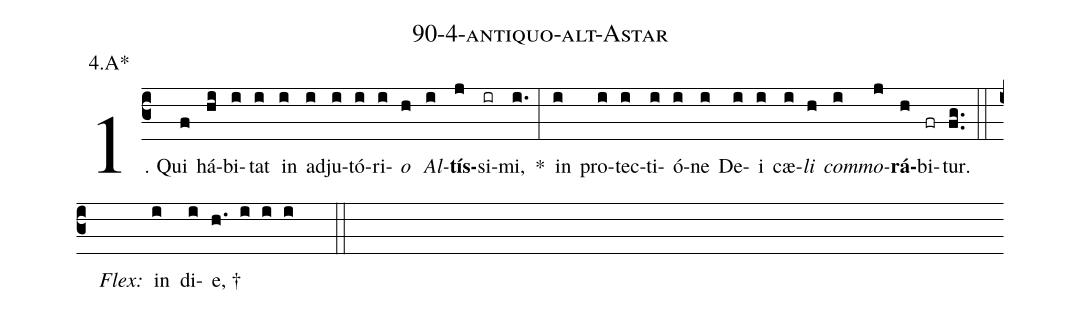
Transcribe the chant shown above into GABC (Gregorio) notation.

name: 90-4-antiquo-alt-Astar;
annotation: 4.A*;
%%
(c3)1. Qui(f) há(hi)bi(i)tat(i) in(i) ad(i)ju(i)tó(i)ri(i)<i>o</i>(h) <i>Al</i>(i)<b>tís</b>(j)si(ir)mi,(i.) *(:) in(i) pro(i)tec(i)ti(i)ó(i)ne(i) De(i)i(i) cæ(i)<i>li</i>(h) <i>com</i>(i)<i>mo</i>(j)<b>rá</b>(h)bi(fr)tur.(fg..) (::)
<i>Flex:</i>()  in(i) di(i)e, †(h. i i i  ::)
